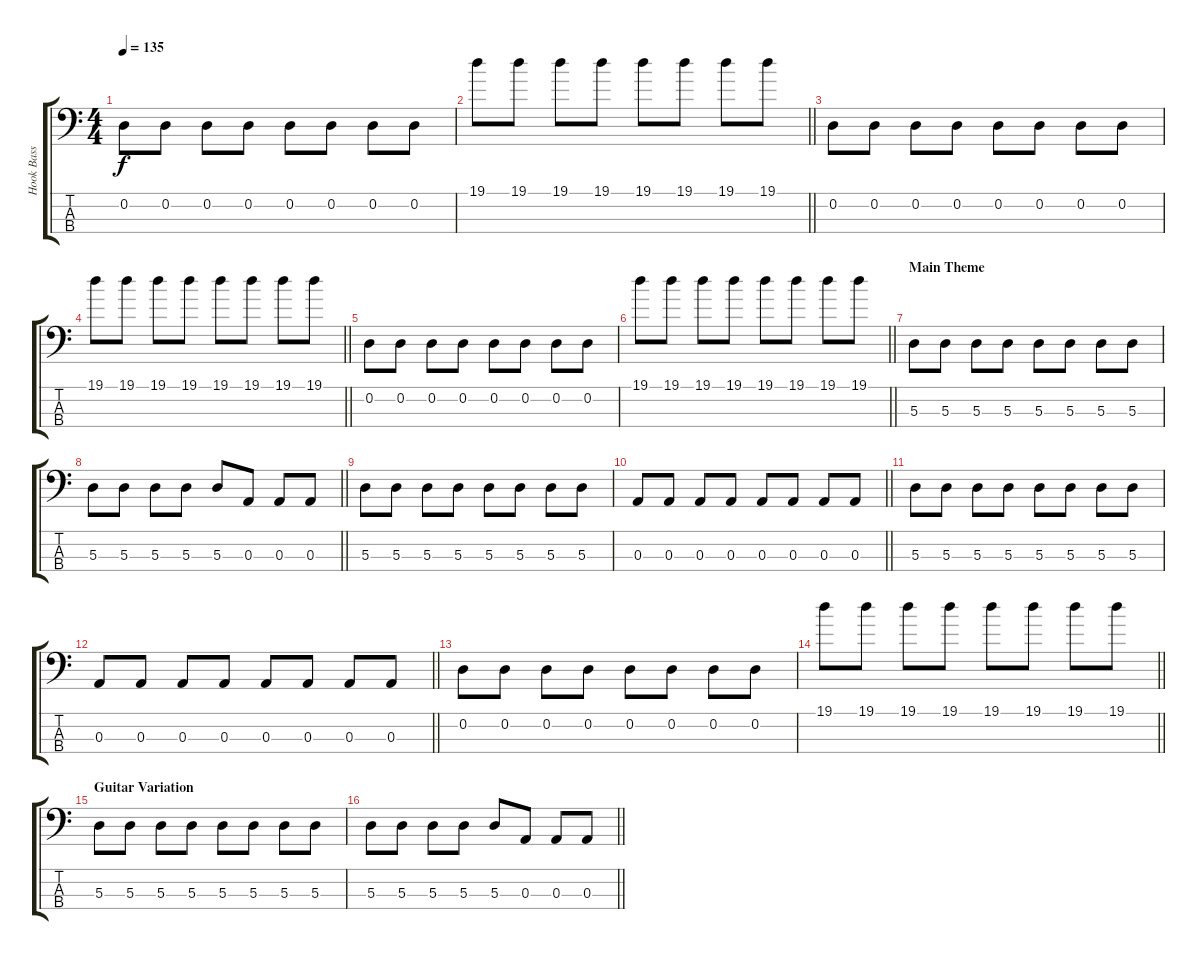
\track ("Hook Bass" "Hook Bass") {instrument electricbasspick}
\staff {score tabs}
\tuning (G2 D2 A1 E1) {hide}
\ts (4 4)
\tempo 135
\clef f4
\ks c
0.2.8{dy f} 0.2.8 0.2.8 0.2.8 0.2.8 0.2.8 0.2.8 0.2.8 |
\barLineRight lightlight
19.1.8 19.1.8 19.1.8 19.1.8 19.1.8 19.1.8 19.1.8 19.1.8 |
0.2.8 0.2.8 0.2.8 0.2.8 0.2.8 0.2.8 0.2.8 0.2.8 |
\barLineRight lightlight
19.1.8 19.1.8 19.1.8 19.1.8 19.1.8 19.1.8 19.1.8 19.1.8 |
0.2.8 0.2.8 0.2.8 0.2.8 0.2.8 0.2.8 0.2.8 0.2.8 |
\barLineRight lightlight
19.1.8 19.1.8 19.1.8 19.1.8 19.1.8 19.1.8 19.1.8 19.1.8 |
\section ("" "Main Theme")
5.3.8 5.3.8 5.3.8 5.3.8 5.3.8 5.3.8 5.3.8 5.3.8 |
\barLineRight lightlight
5.3.8 5.3.8 5.3.8 5.3.8 5.3.8 0.3.8 0.3.8 0.3.8 |
5.3.8 5.3.8 5.3.8 5.3.8 5.3.8 5.3.8 5.3.8 5.3.8 |
\barLineRight lightlight
0.3.8 0.3.8 0.3.8 0.3.8 0.3.8 0.3.8 0.3.8 0.3.8 |
5.3.8 5.3.8 5.3.8 5.3.8 5.3.8 5.3.8 5.3.8 5.3.8 |
\barLineRight lightlight
0.3.8 0.3.8 0.3.8 0.3.8 0.3.8 0.3.8 0.3.8 0.3.8 |
0.2.8 0.2.8 0.2.8 0.2.8 0.2.8 0.2.8 0.2.8 0.2.8 |
\barLineRight lightlight
19.1.8 19.1.8 19.1.8 19.1.8 19.1.8 19.1.8 19.1.8 19.1.8 |
\section ("" "Guitar Variation")
5.3.8 5.3.8 5.3.8 5.3.8 5.3.8 5.3.8 5.3.8 5.3.8 |
\barLineRight lightlight
5.3.8 5.3.8 5.3.8 5.3.8 5.3.8 0.3.8 0.3.8 0.3.8
